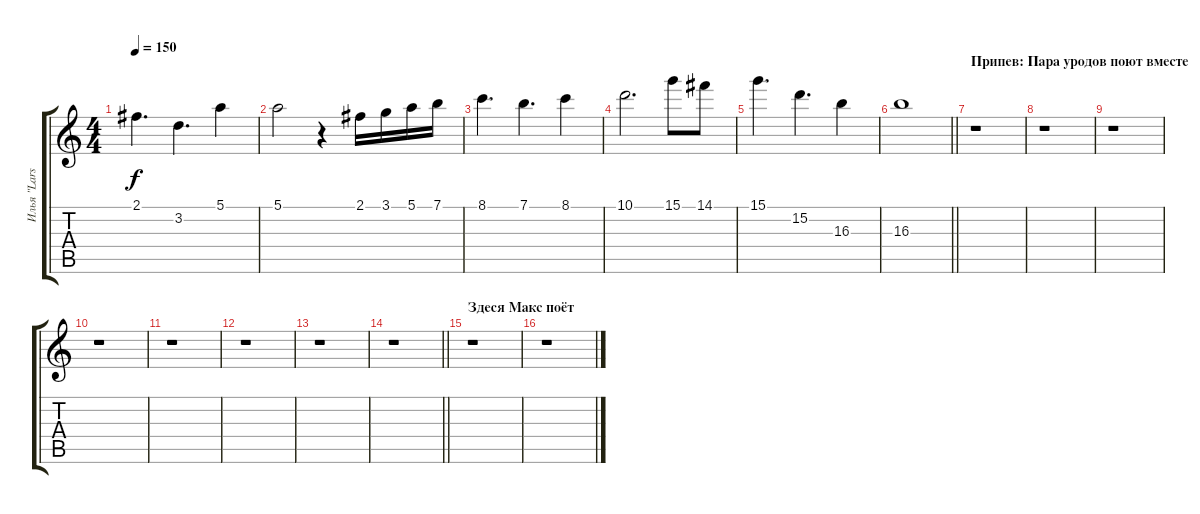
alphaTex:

\track ("Илья \"Lars\" Мамонтов" "Илья \"Lars") {instrument overdrivenguitar}
\staff {score tabs}
\tuning (E4 B3 G3 D3 A2 E2) {hide}
\ts (4 4)
\tempo 150
\clef g2
\ks c
2.1.4{d dy f} 3.2.4{d} 5.1.4 |
5.1.2 r.4 2.1.16 3.1.16 5.1.16 7.1.16 |
8.1.4{d} 7.1.4{d} 8.1.4 |
10.1.2{d} 15.1.8 14.1.8 |
15.1.4{d} 15.2.4{d} 16.3.4 |
\barLineRight lightlight
16.3.1 |
\section ("" "Припев: Пара уродов поют вместе")
r.1 |
r.1 |
r.1 |
r.1 |
r.1 |
r.1 |
r.1 |
\barLineRight lightlight
r.1 |
\section ("" "Здеся Макс поёт")
r.1 |
r.1
